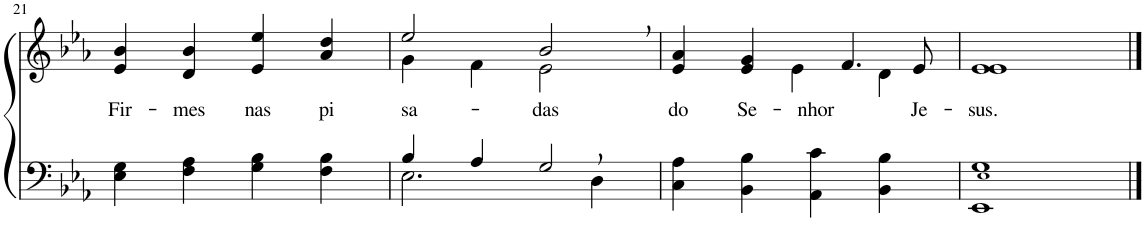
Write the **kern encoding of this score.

**kern	**kern	**text
*part2	*part1	*part1
*staff2	*staff1	*staff1
*I"Parte III e IV	*I"Parte I e II	*
!!LO:PB:g=z
*clefF4	*clefG2	*
*k[b-e-a-]	*k[b-e-a-]	*
*M4/4	*M4/4	*
=21	=21	=21
!	!	!LO:LY:b
4E-\ 4G\	4e-/ 4b-/	Fir-
!	!	!LO:LY:b
4F\ 4A-\	4d/ 4b-/	-mes
!	!	!LO:LY:b
4G\ 4B-\	4e-/ 4ee-/	nas
!	!	!LO:LY:b
4F\ 4B-\	4a-/ 4dd/	pi-
=22	=22	=22
*^	*^	*
!	!	!	!	!LO:LY:b
4B-/	2.E-\	2ee-/	4g\	-sa-
4A-/	.	.	4f\	.
!	!	!	!	!LO:LY:b
2G,/	.	2b-,/	2e-\	-das
.	4D\	.	.	.
=23	=23	=23	=23	=23
!	!	!	!	!LO:LY:b
*v	*v	*	*	*
4C\ 4A-\	4e-/ 4a-/	2ryy	do
!	!	!	!LO:LY:b
4BB-\ 4B-\	4e-/ 4g/	.	Se-
!	!	!	!LO:LY:b
4AA-\ 4c\	4.f/	4e-\	-nhor
4BB-\ 4B-\	.	4d\	.
!	!	!	!LO:LY:b
.	8e-/	.	Je-
*	*v	*v	*
=24	=24	=24
!	!	!LO:LY:b
1EE- 1E-! 1G	1e- 1e-	-sus.
==	==	==
*-	*-	*-
